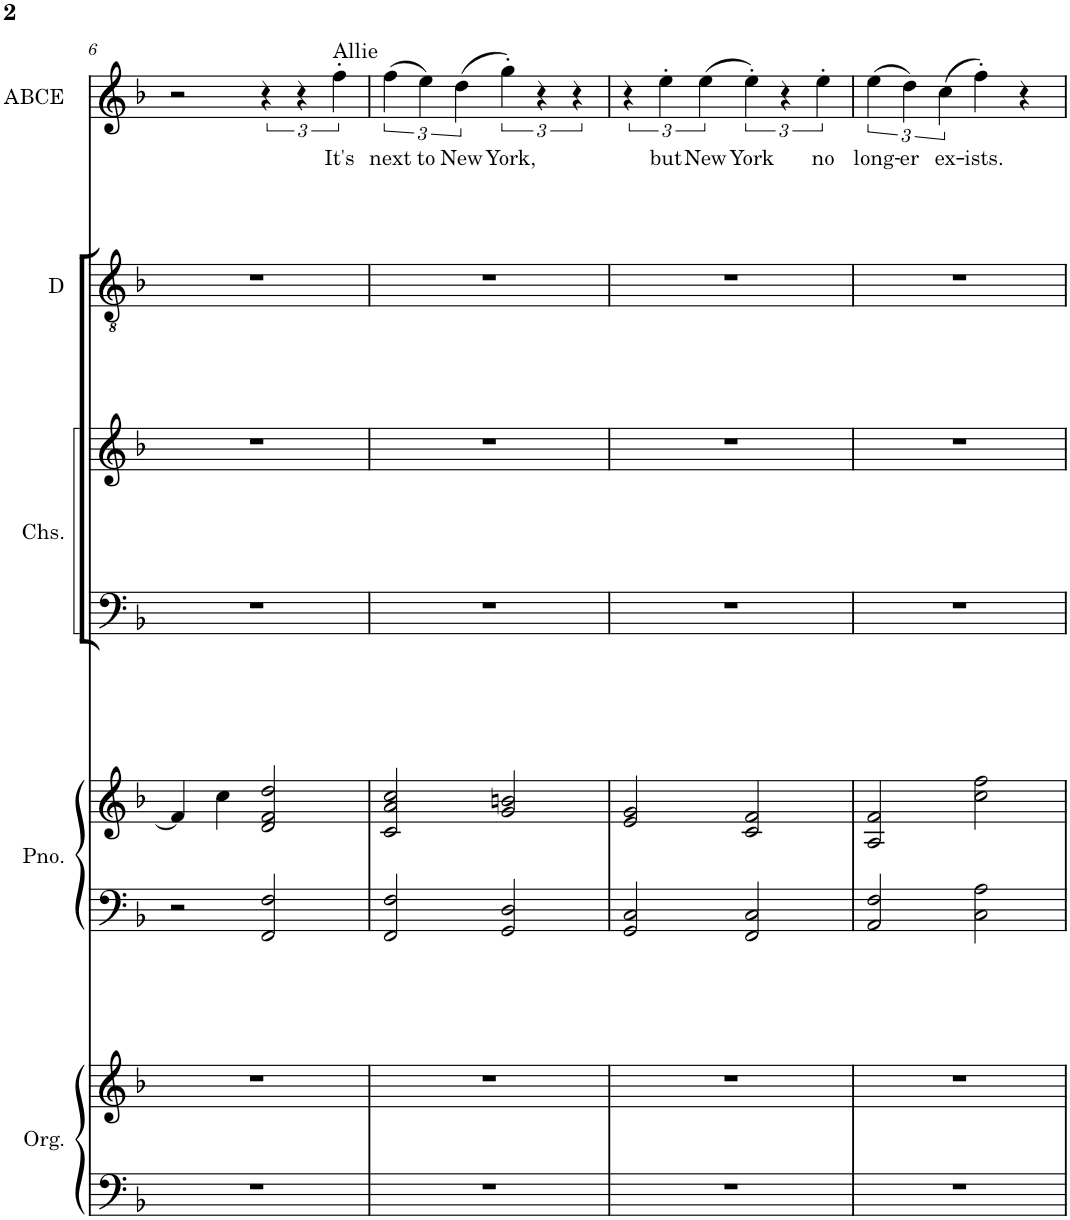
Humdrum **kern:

**kern	**kern	**kern	**kern	**kern	**kern	**kern	**kern	**text
*part5	*part5	*part4	*part4	*part3	*part3	*part2	*part1	*part1
*staff8	*staff7	*staff6	*staff5	*staff4	*staff3	*staff2	*staff1	*staff1
*I"Organ	*	*I"Piano	*	*I"Chorus	*	*I"Dan	*I"Allie Belle Celle Ellie	*
*I'Org.	*	*I'Pno.	*	*I'Chs.	*	*I'D	*I'ABCE	*
!!LO:PB:g=z
*clefF4	*clefG2	*clefF4	*clefG2	*clefF4	*clefG2	*clefGv2	*clefG2	*
*	*	*	*	*	*	*Trd1c2	*Trd1c2	*
*k[b-]	*k[b-]	*k[b-]	*k[b-]	*k[b-]	*k[b-]	*k[b-]	*k[b-]	*
*M4/4	*M4/4	*M4/4	*M4/4	*M4/4	*M4/4	*M4/4	*M4/4	*
=6	=6	=6	=6	=6	=6	=6	=6	=6
1r	1r	2r	4f/]	1r	1r	1r	2r	.
.	.	.	4cc\	.	.	.	.	.
.	.	2FF/ 2F/	2d/ 2f/ 2dd/	.	.	.	6r	.
.	.	.	.	.	.	.	6r	.
!	!	!	!	!	!	!	!LO:TX:a:t=Allie	!
!	!	!	!	!	!	!	!	!LO:LY:b
.	.	.	.	.	.	.	6ff'\	It's
=7	=7	=7	=7	=7	=7	=7	=7	=7
!	!	!	!	!	!	!	!	!LO:LY:b
1r	1r	2FF/ 2F/	2c/ 2a/ 2cc/	1r	1r	1r	(6ff\	next
!	!	!	!	!	!	!	!	!LO:LY:b
.	.	.	.	.	.	.	6ee\)	to
!	!	!	!	!	!	!	!	!LO:LY:b
.	.	.	.	.	.	.	(6dd\	New
!	!	!	!	!	!	!	!	!LO:LY:b
.	.	2GG/ 2D/	2g/ 2bn/	.	.	.	6gg'\)	York,
.	.	.	.	.	.	.	6r	.
.	.	.	.	.	.	.	6r	.
=8	=8	=8	=8	=8	=8	=8	=8	=8
1r	1r	2GG/ 2C/	2e/ 2g/	1r	1r	1r	6r	.
!	!	!	!	!	!	!	!	!LO:LY:b
.	.	.	.	.	.	.	6ee'\	but
!	!	!	!	!	!	!	!	!LO:LY:b
.	.	.	.	.	.	.	(6ee\	New
!	!	!	!	!	!	!	!	!LO:LY:b
.	.	2FF/ 2C/	2c/ 2f/	.	.	.	6ee'\)	York
.	.	.	.	.	.	.	6r	.
!	!	!	!	!	!	!	!	!LO:LY:b
.	.	.	.	.	.	.	6ee'\	no
=9	=9	=9	=9	=9	=9	=9	=9	=9
!	!	!	!	!	!	!	!	!LO:LY:b
1r	1r	2AA/ 2F/	2A/ 2f/	1r	1r	1r	(6ee\	long-
!	!	!	!	!	!	!	!	!LO:LY:b
.	.	.	.	.	.	.	6dd\)	-er
!	!	!	!	!	!	!	!	!LO:LY:b
.	.	.	.	.	.	.	(6cc\	ex-
!	!	!	!	!	!	!	!	!LO:LY:b
.	.	2C\ 2A\	2cc\ 2ff\	.	.	.	4ff'\)	-ists.
.	.	.	.	.	.	.	4r	.
=	=	=	=	=	=	=	=	=
*-	*-	*-	*-	*-	*-	*-	*-	*-
